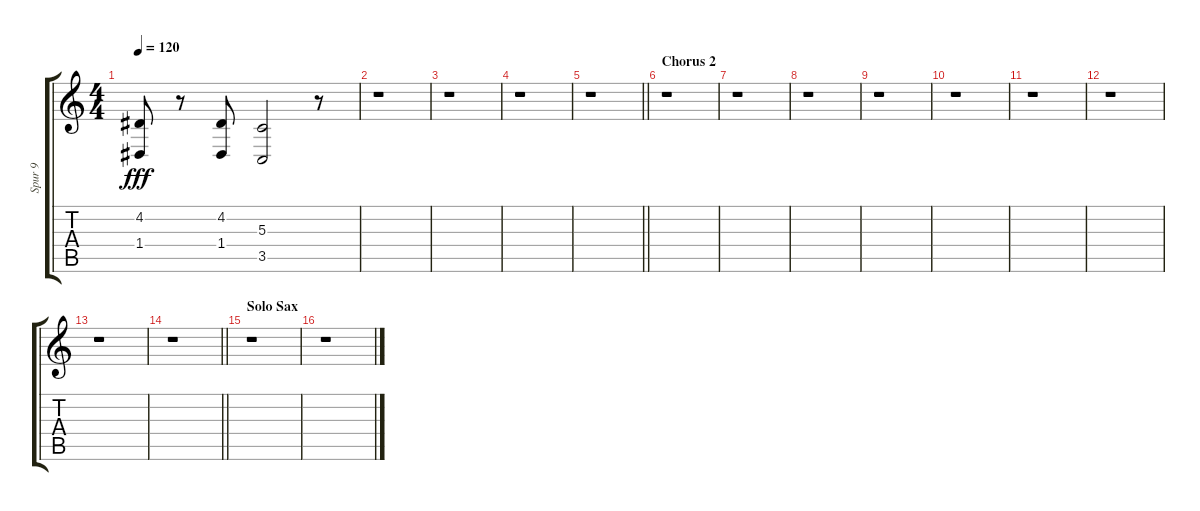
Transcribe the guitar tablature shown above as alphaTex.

\track ("Spur 9" "Spur 9") {instrument flute}
\staff {score tabs}
\tuning (E4 B3 G3 D3 A2 E2) {hide}
\ts (4 4)
\tempo 120
\clef g2
\ks c
(4.2 1.4).8{dy fff} r.8 (4.2 1.4).8 (5.3 3.5).2 r.8 |
r.1 |
r.1 |
r.1 |
\barLineRight lightlight
r.1 |
\section ("" "Chorus 2")
r.1 |
r.1 |
r.1 |
r.1 |
r.1 |
r.1 |
r.1 |
r.1 |
\barLineRight lightlight
r.1 |
\section ("" "Solo Sax")
r.1 |
r.1
